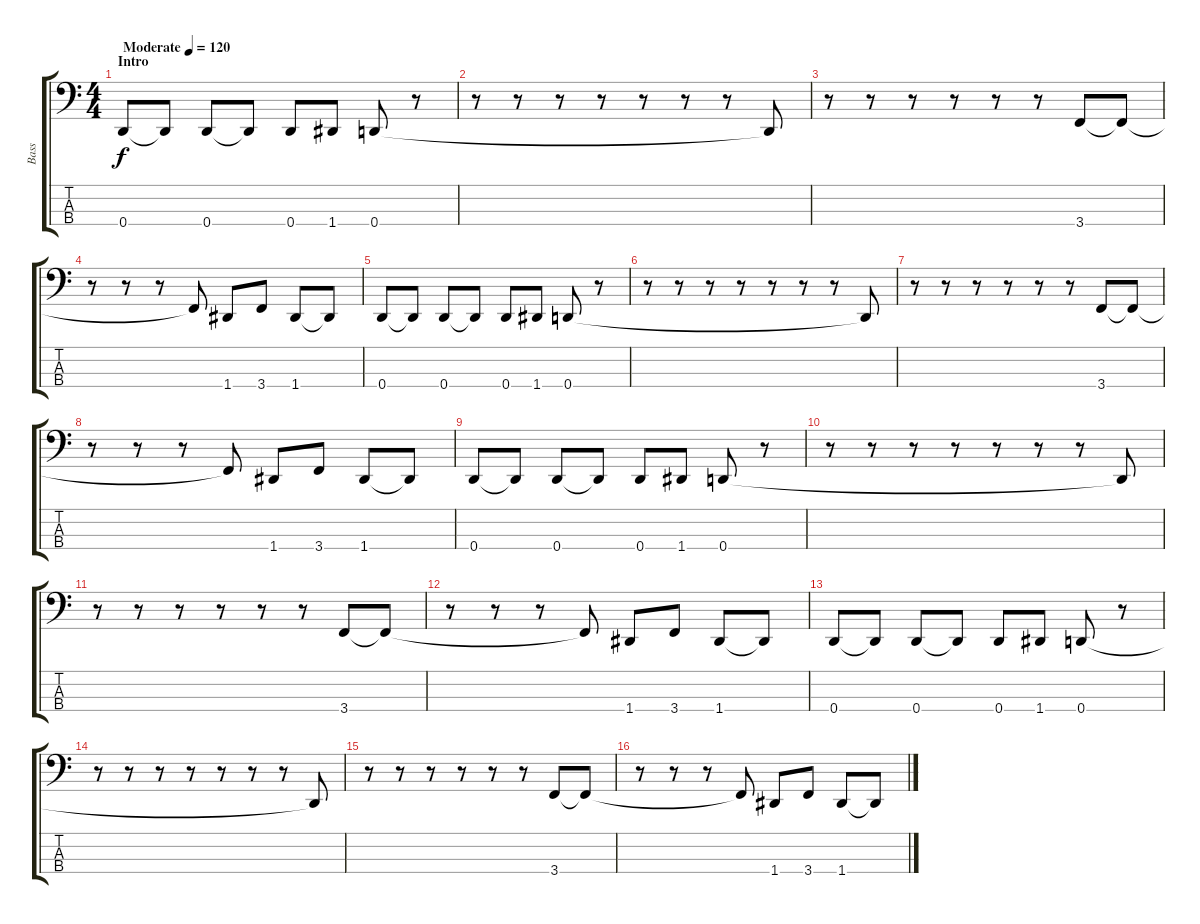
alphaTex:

\track ("Bass" "Bass") {instrument electricbasspick}
\staff {score tabs}
\tuning (G2 D2 A1 D1) {hide}
\ts (4 4)
\section ("" "Intro")
\tempo (120 "Moderate")
\tempo 167
\tempo (120 "Moderate")
\clef f4
\ks c
0.4.8{dy f instrument electricbasspick} 0.4{t}.8 0.4.8 0.4{t}.8 0.4.8 1.4.8 0.4.8 r.8 |
r.8 r.8 r.8 r.8 r.8 r.8 r.8 0.4{t}.8 |
r.8 r.8 r.8 r.8 r.8 r.8 3.4.8 3.4{t}.8 |
r.8 r.8 r.8 3.4{t}.8 1.4.8 3.4.8 1.4.8 1.4{t}.8 |
0.4.8 0.4{t}.8 0.4.8 0.4{t}.8 0.4.8 1.4.8 0.4.8 r.8 |
r.8 r.8 r.8 r.8 r.8 r.8 r.8 0.4{t}.8 |
r.8 r.8 r.8 r.8 r.8 r.8 3.4.8 3.4{t}.8 |
r.8 r.8 r.8 3.4{t}.8 1.4.8 3.4.8 1.4.8 1.4{t}.8 |
0.4.8 0.4{t}.8 0.4.8 0.4{t}.8 0.4.8 1.4.8 0.4.8 r.8 |
r.8 r.8 r.8 r.8 r.8 r.8 r.8 0.4{t}.8 |
r.8 r.8 r.8 r.8 r.8 r.8 3.4.8 3.4{t}.8 |
r.8 r.8 r.8 3.4{t}.8 1.4.8 3.4.8 1.4.8 1.4{t}.8 |
0.4.8 0.4{t}.8 0.4.8 0.4{t}.8 0.4.8 1.4.8 0.4.8 r.8 |
r.8 r.8 r.8 r.8 r.8 r.8 r.8 0.4{t}.8 |
r.8 r.8 r.8 r.8 r.8 r.8 3.4.8 3.4{t}.8 |
r.8 r.8 r.8 3.4{t}.8 1.4.8 3.4.8 1.4.8 1.4{t}.8
